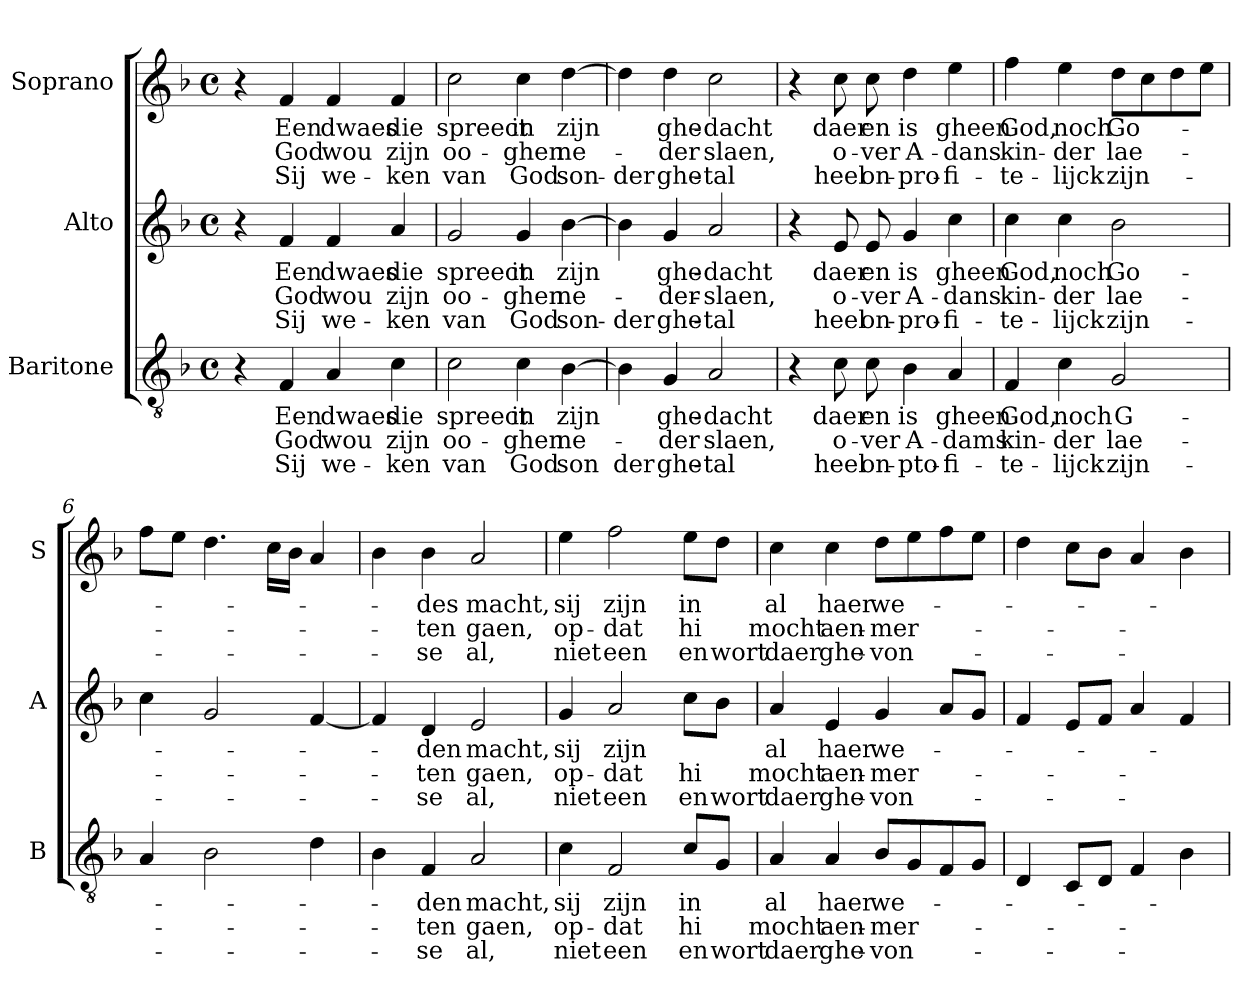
**kern	**text	**text	**text	**kern	**text	**text	**text	**kern	**text	**text	**text
*part3	*part3	*part3	*part3	*part2	*part2	*part2	*part2	*part1	*part1	*part1	*part1
*staff3	*staff3	*staff3	*staff3	*staff2	*staff2	*staff2	*staff2	*staff1	*staff1	*staff1	*staff1
*I"Baritone	*	*	*	*I"Alto	*	*	*	*I"Soprano	*	*	*
*I'B	*	*	*	*I'A	*	*	*	*I'S	*	*	*
*clefGv2	*	*	*	*clefG2	*	*	*	*clefG2	*	*	*
*k[b-]	*	*	*	*k[b-]	*	*	*	*k[b-]	*	*	*
*F:	*	*	*	*F:	*	*	*	*F:	*	*	*
*M4/4	*	*	*	*M4/4	*	*	*	*M4/4	*	*	*
*met(c)	*	*	*	*met(c)	*	*	*	*met(c)	*	*	*
=1	=1	=1	=1	=1	=1	=1	=1	=1	=1	=1	=1
4r	.	.	.	4r	.	.	.	4r	.	.	.
!	!LO:LY:b	!LO:LY:b	!LO:LY:b	!	!LO:LY:b	!LO:LY:b	!LO:LY:b	!	!LO:LY:b	!LO:LY:b	!LO:LY:b
4F/	Een	God	Sij	4f/	Een	God	Sij	4f/	Een	God	Sij
!	!LO:LY:b	!LO:LY:b	!LO:LY:b	!	!LO:LY:b	!LO:LY:b	!LO:LY:b	!	!LO:LY:b	!LO:LY:b	!LO:LY:b
4A/	dwaes	wou	we-	4f/	dwaes	wou	we-	4f/	dwaes	wou	we-
!	!LO:LY:b	!LO:LY:b	!LO:LY:b	!	!LO:LY:b	!LO:LY:b	!LO:LY:b	!	!LO:LY:b	!LO:LY:b	!LO:LY:b
4c\	die	zijn	-ken	4a/	die	zijn	-ken	4f/	die	zijn	-ken
=2	=2	=2	=2	=2	=2	=2	=2	=2	=2	=2	=2
!	!LO:LY:b	!LO:LY:b	!LO:LY:b	!	!LO:LY:b	!LO:LY:b	!LO:LY:b	!	!LO:LY:b	!LO:LY:b	!LO:LY:b
2c\	spreect	oo-	van	2g/	spreect	oo-	van	2cc\	spreect	oo-	van
!	!LO:LY:b	!LO:LY:b	!LO:LY:b	!	!LO:LY:b	!LO:LY:b	!LO:LY:b	!	!LO:LY:b	!LO:LY:b	!LO:LY:b
4c\	in	-ghen	God	4g/	in	-ghen	God	4cc\	in	-ghen	God
!	!LO:LY:b	!LO:LY:b	!LO:LY:b	!	!LO:LY:b	!LO:LY:b	!LO:LY:b	!	!LO:LY:b	!LO:LY:b	!LO:LY:b
[4B-\	zijn	ne-	son	[4b-\	zijn	ne-	son-	[4dd\	zijn	ne-	son-
=3	=3	=3	=3	=3	=3	=3	=3	=3	=3	=3	=3
!	!	!	!LO:LY:b	!	!	!	!LO:LY:b	!	!	!	!LO:LY:b
4B-\]	.	.	der	4b-\]	.	.	-der	4dd\]	.	.	-der
!	!LO:LY:b	!LO:LY:b	!LO:LY:b	!	!LO:LY:b	!LO:LY:b	!LO:LY:b	!	!LO:LY:b	!LO:LY:b	!LO:LY:b
4G/	ghe-	-der	ghe-	4g/	ghe-	-der-	ghe-	4dd\	ghe-	-der	ghe-
!	!LO:LY:b	!LO:LY:b	!LO:LY:b	!	!LO:LY:b	!LO:LY:b	!LO:LY:b	!	!LO:LY:b	!LO:LY:b	!LO:LY:b
2A/	-dacht	slaen,	-tal	2a/	-dacht	-slaen,	-tal	2cc\	-dacht	slaen,	-tal
=4	=4	=4	=4	=4	=4	=4	=4	=4	=4	=4	=4
4r	.	.	.	4r	.	.	.	4r	.	.	.
!	!LO:LY:b	!LO:LY:b	!LO:LY:b	!	!LO:LY:b	!LO:LY:b	!LO:LY:b	!	!LO:LY:b	!LO:LY:b	!LO:LY:b
8c\	daer	o-	heel	8e/	daer	o-	heel	8cc\	daer	o-	heel
!	!LO:LY:b	!LO:LY:b	!LO:LY:b	!	!LO:LY:b	!LO:LY:b	!LO:LY:b	!	!LO:LY:b	!LO:LY:b	!LO:LY:b
8c\	en	-ver	on-	8e/	en	-ver	on-	8cc\	en	-ver	on-
!	!LO:LY:b	!LO:LY:b	!LO:LY:b	!	!LO:LY:b	!LO:LY:b	!LO:LY:b	!	!LO:LY:b	!LO:LY:b	!LO:LY:b
4B-\	is	A-	-pto-	4g/	is	A-	-pro-	4dd\	is	A-	-pro-
!	!LO:LY:b	!LO:LY:b	!LO:LY:b	!	!LO:LY:b	!LO:LY:b	!LO:LY:b	!	!LO:LY:b	!LO:LY:b	!LO:LY:b
4A/	gheen	-dams	-fi-	4cc\	gheen	-dans	-fi-	4ee\	gheen	-dans	-fi-
=5	=5	=5	=5	=5	=5	=5	=5	=5	=5	=5	=5
!	!LO:LY:b	!LO:LY:b	!LO:LY:b	!	!LO:LY:b	!LO:LY:b	!LO:LY:b	!	!LO:LY:b	!LO:LY:b	!LO:LY:b
4F/	God,	kin-	-te-	4cc\	God,	kin-	-te-	4ff\	God,	kin-	-te-
!	!LO:LY:b	!LO:LY:b	!LO:LY:b	!	!LO:LY:b	!LO:LY:b	!LO:LY:b	!	!LO:LY:b	!LO:LY:b	!LO:LY:b
4c\	noch	-der	-lijck	4cc\	noch	-der	-lijck	4ee\	noch	-der	-lijck
!	!LO:LY:b	!LO:LY:b	!LO:LY:b	!	!LO:LY:b	!LO:LY:b	!LO:LY:b	!	!LO:LY:b	!LO:LY:b	!LO:LY:b
2G/	G-	lae-	zijn-	2b-\	Go-	lae-	zijn-	8dd\L	Go-	lae-	zijn-
.	.	.	.	.	.	.	.	8cc\	.	.	.
.	.	.	.	.	.	.	.	8dd\	.	.	.
.	.	.	.	.	.	.	.	8ee\J	.	.	.
!!LO:LB:g=z
=6	=6	=6	=6	=6	=6	=6	=6	=6	=6	=6	=6
4A/	.	.	.	4cc\	.	.	.	8ff\L	.	.	.
.	.	.	.	.	.	.	.	8ee\J	.	.	.
2B-\	.	.	.	2g/	.	.	.	4.dd\	.	.	.
.	.	.	.	.	.	.	.	16cc\LL	.	.	.
.	.	.	.	.	.	.	.	16b-\JJ	.	.	.
4d\	.	.	.	[4f/	.	.	.	4a/	.	.	.
=7	=7	=7	=7	=7	=7	=7	=7	=7	=7	=7	=7
4B-\	.	.	.	4f/]	.	.	.	4b-\	.	.	.
!	!LO:LY:b	!LO:LY:b	!LO:LY:b	!	!LO:LY:b	!LO:LY:b	!LO:LY:b	!	!LO:LY:b	!LO:LY:b	!LO:LY:b
4F/	-den	-ten	-se	4d/	-den	-ten	-se	4b-\	-des	-ten	-se
!	!LO:LY:b	!LO:LY:b	!LO:LY:b	!	!LO:LY:b	!LO:LY:b	!LO:LY:b	!	!LO:LY:b	!LO:LY:b	!LO:LY:b
2A/	macht,	gaen,	al,	2e/	macht,	gaen,	al,	2a/	macht,	gaen,	al,
=8	=8	=8	=8	=8	=8	=8	=8	=8	=8	=8	=8
!	!LO:LY:b	!LO:LY:b	!LO:LY:b	!	!LO:LY:b	!LO:LY:b	!LO:LY:b	!	!LO:LY:b	!LO:LY:b	!LO:LY:b
4c\	sij	op-	niet	4g/	sij	op-	niet	4ee\	sij	op-	niet
!	!LO:LY:b	!LO:LY:b	!LO:LY:b	!	!LO:LY:b	!LO:LY:b	!LO:LY:b	!	!LO:LY:b	!LO:LY:b	!LO:LY:b
2F/	zijn	-dat	een	2a/	zijn	-dat	een	2ff\	zijn	-dat	een
!	!LO:LY:b	!LO:LY:b	!LO:LY:b	!	!	!LO:LY:b	!LO:LY:b	!	!LO:LY:b	!LO:LY:b	!LO:LY:b
8c/L	in	hi	en	8cc\L	.	hi	en	8ee\L	in	hi	en
!	!	!	!LO:LY:b	!	!	!	!LO:LY:b	!	!	!	!LO:LY:b
8G/J	.	.	wort	8b-\J	.	.	wort	8dd\J	.	.	wort
=9	=9	=9	=9	=9	=9	=9	=9	=9	=9	=9	=9
!	!LO:LY:b	!LO:LY:b	!LO:LY:b	!	!LO:LY:b	!LO:LY:b	!LO:LY:b	!	!LO:LY:b	!LO:LY:b	!LO:LY:b
4A/	al	mocht	daer	4a/	al	mocht	daer	4cc\	al	mocht	daer
!	!LO:LY:b	!LO:LY:b	!LO:LY:b	!	!LO:LY:b	!LO:LY:b	!LO:LY:b	!	!LO:LY:b	!LO:LY:b	!LO:LY:b
4A/	haer	aen-	ghe-	4e/	haer	aen-	ghe-	4cc\	haer	aen-	ghe-
!	!LO:LY:b	!LO:LY:b	!LO:LY:b	!	!LO:LY:b	!LO:LY:b	!LO:LY:b	!	!LO:LY:b	!LO:LY:b	!LO:LY:b
8B-/L	we-	-mer-	-von-	4g/	we-	-mer-	-von-	8dd\L	we-	-mer-	-von-
8G/	.	.	.	.	.	.	.	8ee\	.	.	.
8F/	.	.	.	8a/L	.	.	.	8ff\	.	.	.
8G/J	.	.	.	8g/J	.	.	.	8ee\J	.	.	.
=10	=10	=10	=10	=10	=10	=10	=10	=10	=10	=10	=10
4D/	.	.	.	4f/	.	.	.	4dd\	.	.	.
8C/L	.	.	.	8e/L	.	.	.	8cc\L	.	.	.
8D/J	.	.	.	8f/J	.	.	.	8b-\J	.	.	.
4F/	.	.	.	4a/	.	.	.	4a/	.	.	.
4B-\	.	.	.	4f/	.	.	.	4b-\	.	.	.
=	=	=	=	=	=	=	=	=	=	=	=
*-	*-	*-	*-	*-	*-	*-	*-	*-	*-	*-	*-
